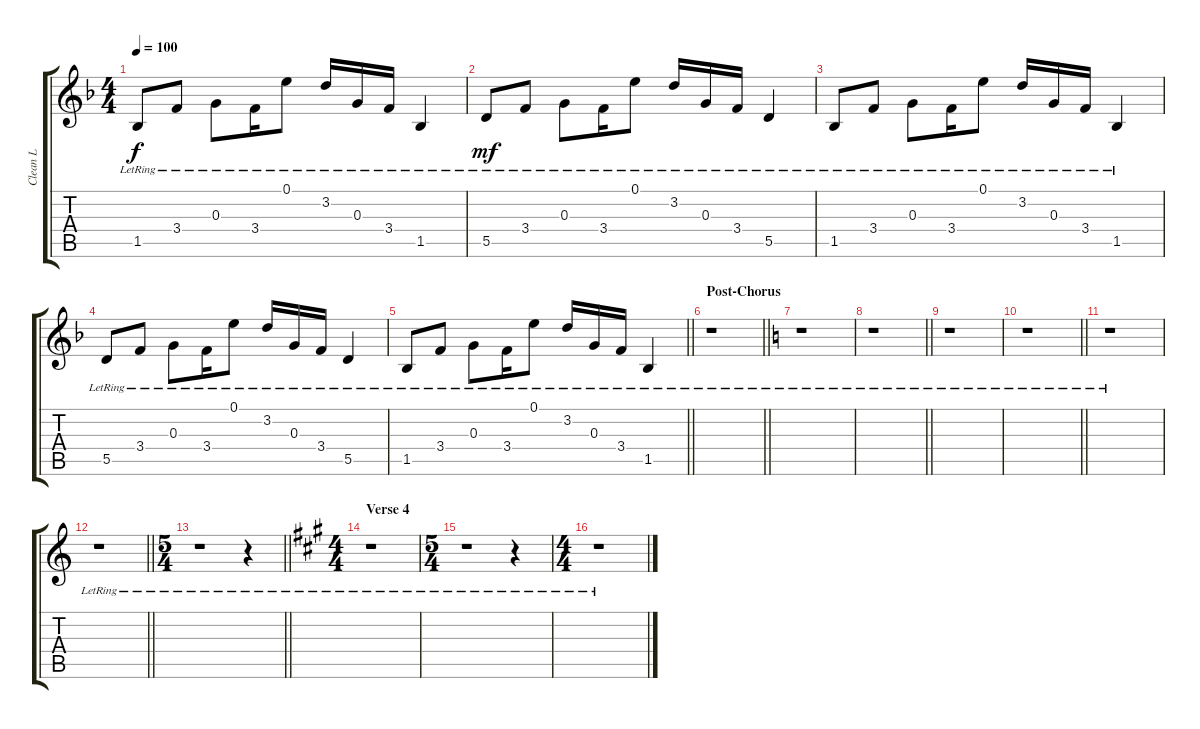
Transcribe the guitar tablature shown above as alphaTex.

\track ("Clean L" "Clean L") {instrument acousticguitarnylon}
\staff {score tabs}
\tuning (E4 B3 G3 D3 A2 D2) {hide}
\ts (4 4)
\tempo 100
\clef g2
\ks f
1.5{lr}.8{dy f} 3.4{lr}.8 0.3{lr}.8 3.4{lr}.16 0.1{lr}.8 3.2{lr}.16 0.3{lr}.16 3.4{lr}.16 1.5{lr}.4 |
5.5{lr}.8{dy mf} 3.4{lr}.8 0.3{lr}.8 3.4{lr}.16 0.1{lr}.8 3.2{lr}.16 0.3{lr}.16 3.4{lr}.16 5.5{lr}.4 |
1.5{lr}.8 3.4{lr}.8 0.3{lr}.8 3.4{lr}.16 0.1{lr}.8 3.2{lr}.16 0.3{lr}.16 3.4{lr}.16 1.5{lr}.4 |
5.5{lr}.8 3.4{lr}.8 0.3{lr}.8 3.4{lr}.16 0.1{lr}.8 3.2{lr}.16 0.3{lr}.16 3.4{lr}.16 5.5{lr}.4 |
\barLineRight lightlight
1.5{lr}.8 3.4{lr}.8 0.3{lr}.8 3.4{lr}.16 0.1{lr}.8 3.2{lr}.16 0.3{lr}.16 3.4{lr}.16 1.5{lr}.4 |
\section ("" "Post-Chorus")
\barLineRight lightlight
r.1 |
\ks c
r.1 |
\barLineRight lightlight
r.1 |
r.1 |
\barLineRight lightlight
r.1 |
r.1 |
\barLineRight lightlight
r.1 |
\ts (5 4)
\barLineRight lightlight
r.1 r.4 |
\ts (4 4)
\section ("" "Verse 4")
\ks a
r.1 |
\ts (5 4)
r.1 r.4 |
\ts (4 4)
r.1
